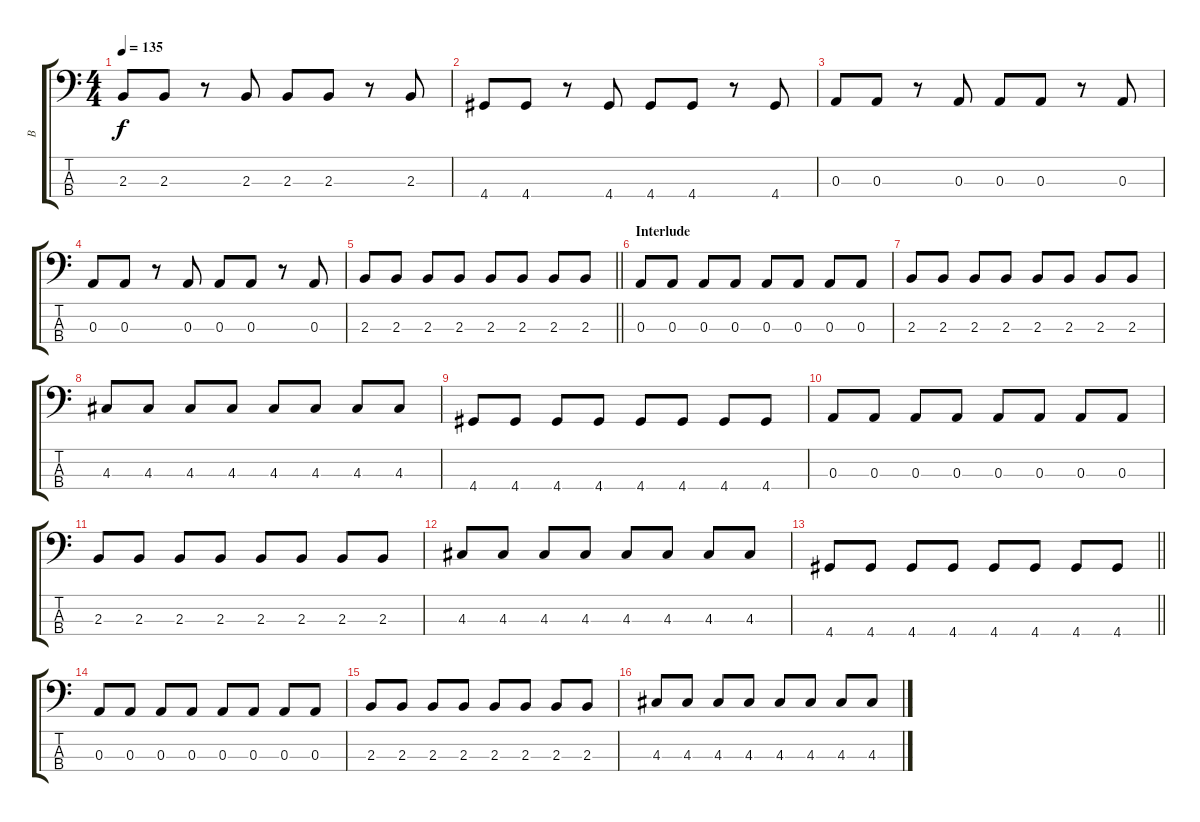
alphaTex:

\track ("B" "B") {instrument electricbasspick}
\staff {score tabs}
\tuning (G2 D2 A1 E1) {hide}
\ts (4 4)
\tempo 135
\clef f4
\ks c
2.3.8{dy f} 2.3.8 r.8 2.3.8 2.3.8 2.3.8 r.8 2.3.8 |
4.4.8 4.4.8 r.8 4.4.8 4.4.8 4.4.8 r.8 4.4.8 |
0.3.8 0.3.8 r.8 0.3.8 0.3.8 0.3.8 r.8 0.3.8 |
0.3.8 0.3.8 r.8 0.3.8 0.3.8 0.3.8 r.8 0.3.8 |
\barLineRight lightlight
2.3.8 2.3.8 2.3.8 2.3.8 2.3.8 2.3.8 2.3.8 2.3.8 |
\section ("" "Interlude")
0.3.8 0.3.8 0.3.8 0.3.8 0.3.8 0.3.8 0.3.8 0.3.8 |
2.3.8 2.3.8 2.3.8 2.3.8 2.3.8 2.3.8 2.3.8 2.3.8 |
4.3.8 4.3.8 4.3.8 4.3.8 4.3.8 4.3.8 4.3.8 4.3.8 |
4.4.8 4.4.8 4.4.8 4.4.8 4.4.8 4.4.8 4.4.8 4.4.8 |
0.3.8 0.3.8 0.3.8 0.3.8 0.3.8 0.3.8 0.3.8 0.3.8 |
2.3.8 2.3.8 2.3.8 2.3.8 2.3.8 2.3.8 2.3.8 2.3.8 |
4.3.8 4.3.8 4.3.8 4.3.8 4.3.8 4.3.8 4.3.8 4.3.8 |
\barLineRight lightlight
4.4.8 4.4.8 4.4.8 4.4.8 4.4.8 4.4.8 4.4.8 4.4.8 |
\section ("" "")
0.3.8 0.3.8 0.3.8 0.3.8 0.3.8 0.3.8 0.3.8 0.3.8 |
2.3.8 2.3.8 2.3.8 2.3.8 2.3.8 2.3.8 2.3.8 2.3.8 |
4.3.8 4.3.8 4.3.8 4.3.8 4.3.8 4.3.8 4.3.8 4.3.8
